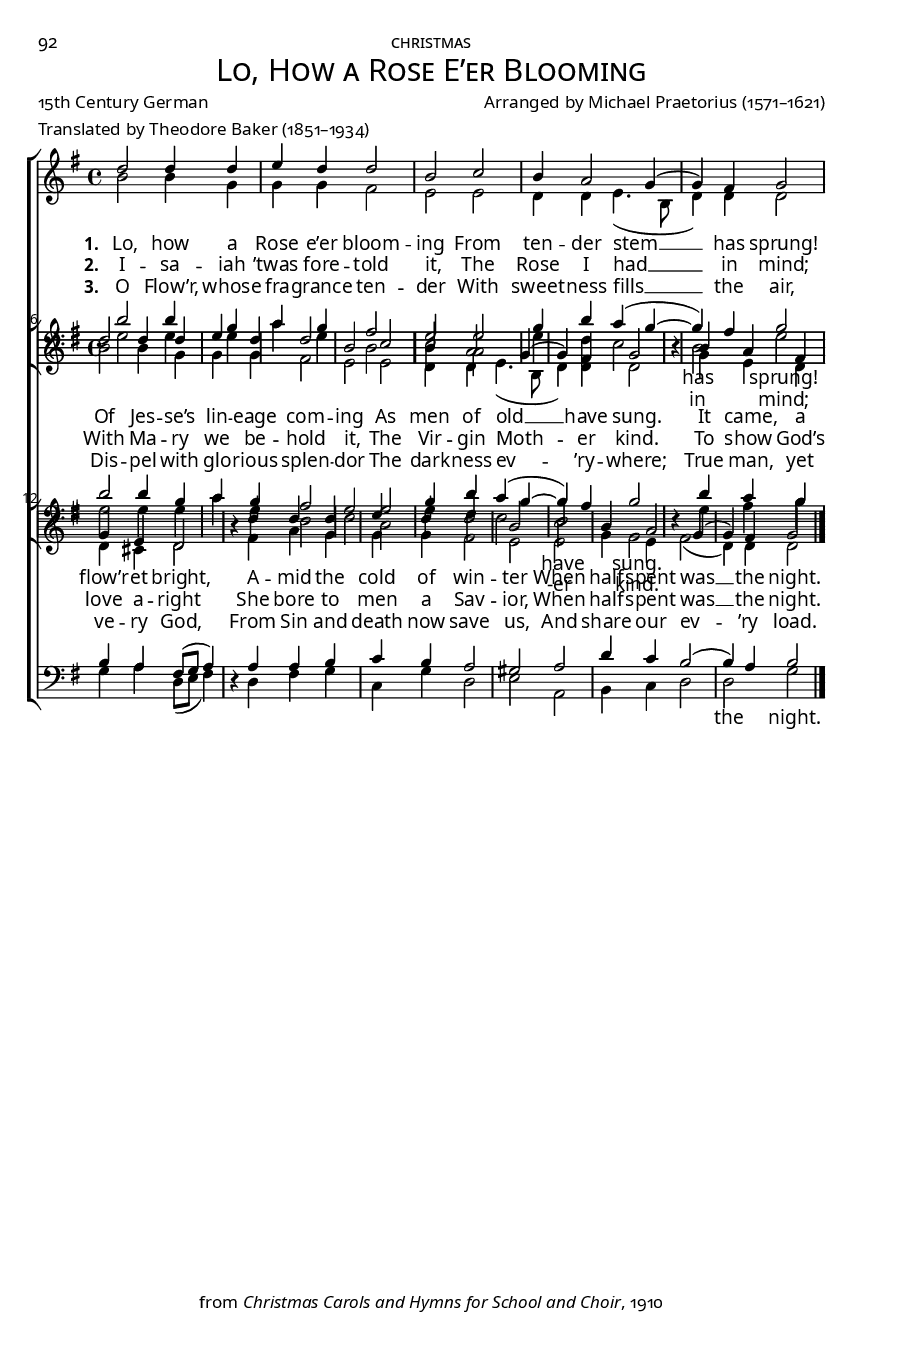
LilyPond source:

\version "2.14.2"
\include "util.ly"
\header {
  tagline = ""%\markup { "from" \concat{\italic "HymnsAndCarolsOfChristmas.com"}}

    title = \markup{\override #'(font-name . "Garamond Premr Pro Smbd Subh"){ \abs-fontsize #15 \smallCapsOldStyle"Lo, How a Rose E’er Blooming"}}
    poet = \markup\oldStyleNum"15th Century German"
    meter = \markup\oldStyleNum"Translated by Theodore Baker (1851–1934)"
    composer = \markup\oldStyleNum"Arranged by Michael Praetorius (1571–1621)"
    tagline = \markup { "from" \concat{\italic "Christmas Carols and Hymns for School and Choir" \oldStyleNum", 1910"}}
  }
\paper {
  print-all-headers = ##f
  paper-height = 9\in
  paper-width = 6\in
  indent = 0\in
  %system-system-spacing = #'((basic-distance . 10) (padding . 0))
  system-system-spacing =
    #'((basic-distance . 0)
       (minimum-distance . 0)
       (padding . -12)
       (stretchability . 100))
  %markup-system-spacing =
  %  #'((basic-distance . 0)
  %     (minimum-distance . 0)
  %     (padding . -5)
  %     (stretchability . 100))
  score-markup-spacing =
    #'((basic-distance . 0)
       (minimum-distance . 0)
       (padding . -2)
       (stretchability . 100))
%{IF_LESSER
  markup-system-spacing #'stretchability = 50
  top-markup-spacing #'stretchability = 30
  last-bottom-spacing #'stretchability = 60
%}%END_IF_LESSER
  ragged-last-bottom = ##t
  ragged-bottom = ##f
  two-sided = ##t
  inner-margin = 0.5\in
  outer-margin = 0.25\in
  top-margin = 0.25\in
  bottom-margin = 0.25\in
  first-page-number = #092
  print-first-page-number = ##t
  headerLine = \markup{ \smallCapsOldStyle"christmas"}
  oddHeaderMarkup = \markup\fill-line{
     \abs-fontsize #8.5
     \combine 
        \fill-line{"" \on-the-fly #print-page-number-check-first
        \oldStylePageNum""
        }
        \fill-line{\headerLine}
  }
  evenHeaderMarkup = \markup {
     \abs-fontsize #8.5
     \combine
        \on-the-fly #print-page-number-check-first
        \oldStylePageNum""
        \fill-line{\headerLine}
  }
}
#(set-global-staff-size 15) \paper{ #(define fonts (make-pango-font-tree "GoudyOlSt BT" "Garamond Premier Pro" "Garamond Premier Pro" (/ 15 20))) }

%END_IF_NOT_LESSER







global = {
  \key g \major
  \time 4/4
  \override DynamicLineSpanner #'staff-padding = #0.0
  \override DynamicLineSpanner #'Y-extent = #'(-1 . 1)
}

sopMusic = \relative c'' {
  d2 d4 d |
  e d d2 |
  b c |
  b4 a2 g4( |
  
  g) fis g2 |
  d' d4 d |
  e d d2 |
  b c |
  
  b4 a2 g4( |
  g) fis g2 |
  b4\rest b4 a fis |
  g e d2 |
  
  b'4\rest d4 d d |
  e d d2 |
  b c |
  b4 a2 g4( |
  g) fis g2 \bar "|."
}
sopWords = \lyricmode {
  
}

altoMusic = \relative c'' {
  b2 b4 g |
  g g fis2 |
  e e |
  d4 d e4.( b8 |
  
  d4) d4 d2 |
  b'2 b4 g |
  g g fis2 |
  e e |
  
  d4 d e4.( b8 |
  d4) d d2 |
  s4 g e d |
  d cis d2 |
  
  s4 fis a g |
  g g fis2 |
  e e |
  g4 e fis2( |
  d4) d d2 \bar "|."
}
altoWords = \lyricmode {
  \dropLyricsV
  \set stanza = #"1. "
  Lo, how a Rose e’er bloom -- ing
  From ten -- der stem __ has sprung!
  Of Jes -- se’s lin -- eage com -- ing
  As men of old __ have sung.
  It came, a flow’r -- et bright,
  A -- mid the cold of win -- ter
  When half -- spent was __ the night.
}
altoWordsII = {
  \dropLyricsV
  \set stanza = \markup{"2. "}
  \lyricmode {
    I -- sa -- iah ’twas fore -- told it,
    The Rose I had __ in mind;
    With Ma -- ry we be -- hold it,
    The Vir -- gin Moth -- er kind.
    To show God’s love a -- right
    She bore to men a Sav -- ior,
    When half -- spent was __ the night.
  }
}
altoWordsIII = \lyricmode {
  \dropLyricsV
  \set stanza = #"3. "
  O Flow’r, whose fra -- grance ten -- der
  With sweet -- ness fills __ the air,
  Dis -- pel with glo -- rious splen -- dor
  The dark -- ness ev -- ’ry -- where;
  True man, yet ve -- ry God,
  From Sin and death now save us,
  And share our ev -- ’ry load.
}
altoWordsIV = \lyricmode {
}
altoWordsV = \lyricmode {
}
altoWordsVI = \lyricmode {
}
tenorMusic = \relative c' {
  d2 d4 b |
  c b a2 |
  g g |
  b4 d c( b~ |
  
  b) a b2 |
  d d4 b |
  c b a2 |
  g g |
  
  b4 d c( b~ |
  b) a b2 |
  s4 d4 c b |
  b a fis8[( g] a4) |
  
  s4 a4 a b |
  c b a2 |
  gis a |
  d4 c b2( |
  b4) a b2 \bar "|."
}
tenorWords = \lyricmode {

}

bassMusic = \relative c {
  g'2 g4 g |
  c g d2 |
  e c |
  g'4 fis e2 |
  
  d2 g |
  g g4 g |
  c g d2 |
  e c |
  
  g'4 fis e2 |
  d g, |
  d'4\rest g a b |
  g a d,8[( e] fis4) |
  
  d4\rest d fis g |
  c, g' d2 |
  e a, |
  b4 c d2 |
  d g \bar "|."
}
bassWords = \lyricmode {
  \repeat unfold 11 { \skip 1 }
  has sprung!
  \repeat unfold 11 { \skip 1 }
  have sung.
  \repeat unfold 17 { \skip 1 }
  the night.
}
bassWordsII = \lyricmode {
  \repeat unfold 11 { \skip 1 }
  in mind;
  \repeat unfold 11 { \skip 1 }
  -er kind.
%{IF_LESSER
  \repeat unfold 17 { \skip 1 }
  the night.
%}%END_IF_LESSER
}
bassWordsIII = \lyricmode {
  \repeat unfold 11 { \skip 1 }
  the air,
  \repeat unfold 11 { \skip 1 }
  ’ry -- where;
  \repeat unfold 17 { \skip 1 }
  ’ry load.
}

pianoRH = \relative c' {
  
}
pianoLH = \relative c' {
  
}

\score {
  <<
   \new ChoirStaff <<
%    \new Lyrics = sopranos \with { \override VerticalAxisGroup #'nonstaff-relatedstaff-spacing = #'((basic-distance . 1)) }
    \new Staff = women <<
      \new Voice = "sopranos" { \voiceOne << \global \sopMusic >> }
      \new Voice = "altos" { \voiceTwo << \global \altoMusic >> }
    >>
    \new Lyrics \with { alignAboveContext = #"women" \override VerticalAxisGroup #'nonstaff-relatedstaff-spacing = #'((basic-distance . 1))} \lyricsto "sopranos" \sopWords
    \new Lyrics = "altosVI"  \with { alignBelowContext = #"women" } \lyricsto "altos" \altoWordsVI
    \new Lyrics = "altosV"  \with { alignBelowContext = #"women" } \lyricsto "altos" \altoWordsV
    \new Lyrics = "altosIV"  \with { alignBelowContext = #"women" } \lyricsto "altos" \altoWordsIV
    \new Lyrics = "altosIII"  \with { alignBelowContext = #"women" } \lyricsto "altos" \altoWordsIII
    \new Lyrics = "altosII"  \with { alignBelowContext = #"women" } \lyricsto "altos" \altoWordsII
    \new Lyrics = "altos"  \with { alignBelowContext = #"women" \override VerticalAxisGroup #'nonstaff-relatedstaff-spacing = #'((basic-distance . 1)) } \lyricsto "altos" \altoWords
   \new Staff = men <<
      \clef bass
      \new Voice = "tenors" { \voiceOne << \global \tenorMusic >> }
      \new Voice = "basses" { \voiceTwo << \global \bassMusic >> }
    >>
    \new Lyrics \with { alignAboveContext = #"men" \override VerticalAxisGroup #'nonstaff-relatedstaff-spacing = #'((basic-distance . 1)(padding . 0.2)) } \lyricsto "tenors" \tenorWords
%{IF_LESSER
    \new Lyrics \with { alignBelowContext = #"men" \override VerticalAxisGroup #'nonstaff-relatedstaff-spacing = #'((basic-distance . 1)(padding . 0.2)) } \lyricsto "basses" \bassWordsIII
%}%END_IF_LESSER
    \new Lyrics \with { alignBelowContext = #"men" \override VerticalAxisGroup #'nonstaff-relatedstaff-spacing = #'((basic-distance . 1)(padding . 0.2)) } \lyricsto "basses" \bassWordsII
    \new Lyrics \with { alignBelowContext = #"men" \override VerticalAxisGroup #'nonstaff-relatedstaff-spacing = #'((basic-distance . 1)(padding . 0.2)) } \lyricsto "basses" \bassWords
  >>
%    \new PianoStaff << \new Staff { \new Voice { \pianoRH } } \new Staff { \clef "bass" \pianoLH } >>
  >>
  \layout {
    %#(layout-set-staff-size 15)
    %#(define fonts (make-pango-font-tree "GoudyOlSt BT" "Garamond Premier Pro" "Garamond Premier Pro" (/ 15 20)))
    \context {
      \Score
      %\override SpacingSpanner #'base-shortest-duration = #(ly:make-moment 1 8)
      %\override SpacingSpanner #'common-shortest-duration = #(ly:make-moment 1 4)
    }
    \context {
      % Remove all empty staves
      % \Staff \RemoveEmptyStaves \override VerticalAxisGroup #'remove-first = ##t
    }
    \context {
      \Lyrics
      \override LyricText #'X-offset = #center-on-word
    }
  }
  
  \midi {
    \tempo 4 = 100
    \set Staff.midiInstrument = "flute"
  
    \context {
      \Voice
      \remove "Dynamic_performer"
    }
  }
}
